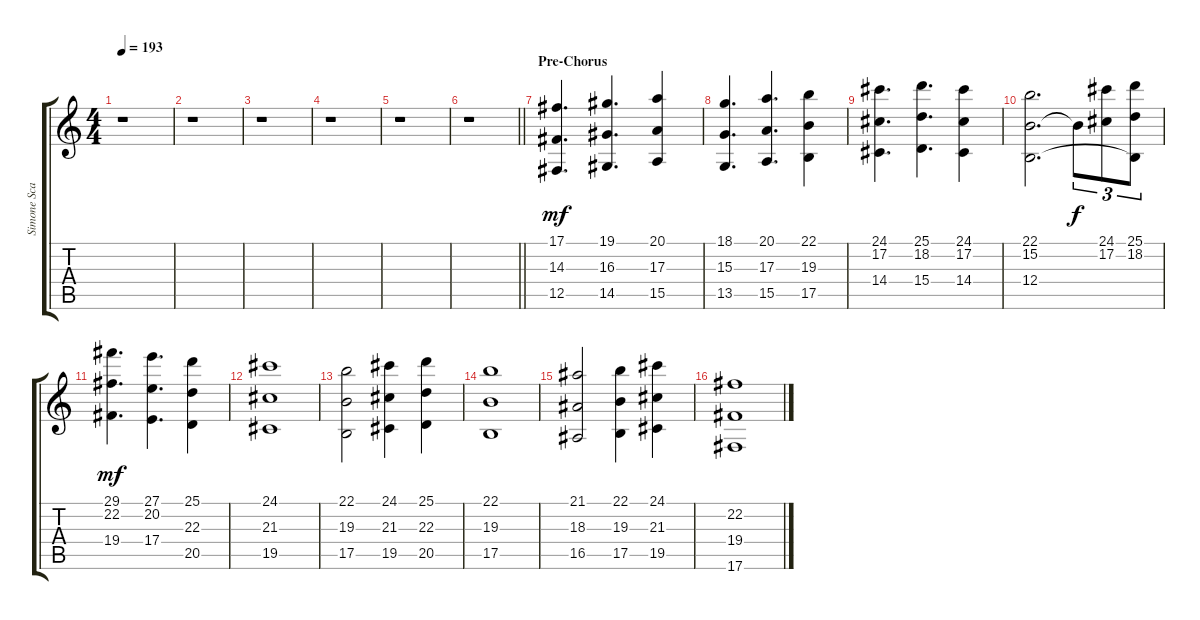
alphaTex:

\track ("Simone Scazzocchio (Synth)" "Simone Sca") {instrument stringensemble1}
\staff {score tabs}
\tuning (Db4 Ab3 E3 B2 Gb2 Db2) {hide}
\ts (4 4)
\tempo 193
\clef g2
\ks c
r.1{dy f} |
r.1 |
r.1 |
r.1 |
r.1 |
\barLineRight lightlight
r.1 |
\section ("" "Pre-Chorus")
(17.1 14.3 12.5).4{d dy mf} (19.1 16.3 14.5).4{d} (20.1 17.3 15.5).4 |
(18.1 15.3 13.5).4{d} (20.1 17.3 15.5).4{d} (22.1 19.3 17.5).4 |
(24.1 17.2 14.4).4{d} (25.1 18.2 15.4).4{d} (24.1 17.2 14.4).4 |
(22.1 15.2 12.4).2{d} 15.2{t}.8{tu (3 2) dy f} (24.1 17.2).8{tu (3 2)} (25.1 18.2 12.4{t}).8{tu (3 2)} |
(29.1 22.2 19.4).4{d dy mf} (27.1 20.2 17.4).4{d} (25.1 22.3 20.5).4 |
(24.1 21.3 19.5).1 |
(22.1 19.3 17.5).2 (24.1 21.3 19.5).4 (25.1 22.3 20.5).4 |
(22.1 19.3 17.5).1 |
(21.1 18.3 16.5).2 (22.1 19.3 17.5).4 (24.1 21.3 19.5).4 |
(22.2 19.4 17.6).1
